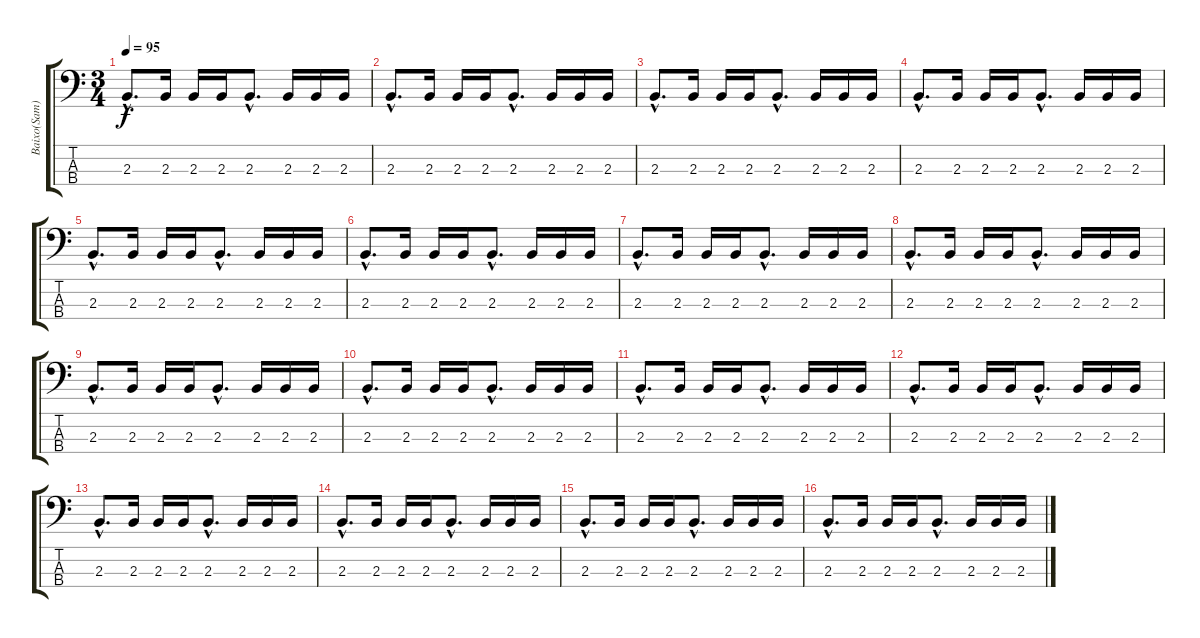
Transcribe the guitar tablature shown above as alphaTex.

\track ("Baixo(Sam)" "Baixo(Sam)") {instrument electricbassfinger}
\staff {score tabs}
\tuning (G2 D2 A1 E1) {hide}
\ts (3 4)
\tempo 95
\clef f4
\ks c
2.3{hac}.8{d dy f} 2.3.16 2.3.16 2.3.16 2.3{hac}.8{d} 2.3.16 2.3.16 2.3.16 |
2.3{hac}.8{d} 2.3.16 2.3.16 2.3.16 2.3{hac}.8{d} 2.3.16 2.3.16 2.3.16 |
2.3{hac}.8{d} 2.3.16 2.3.16 2.3.16 2.3{hac}.8{d} 2.3.16 2.3.16 2.3.16 |
2.3{hac}.8{d} 2.3.16 2.3.16 2.3.16 2.3{hac}.8{d} 2.3.16 2.3.16 2.3.16 |
2.3{hac}.8{d volume 13} 2.3.16 2.3.16 2.3.16 2.3{hac}.8{d} 2.3.16 2.3.16 2.3.16 |
2.3{hac}.8{d} 2.3.16 2.3.16 2.3.16 2.3{hac}.8{d} 2.3.16 2.3.16 2.3.16 |
2.3{hac}.8{d} 2.3.16 2.3.16 2.3.16 2.3{hac}.8{d} 2.3.16 2.3.16 2.3.16 |
2.3{hac}.8{d} 2.3.16 2.3.16 2.3.16 2.3{hac}.8{d} 2.3.16 2.3.16 2.3.16 |
2.3{hac}.8{d volume 13} 2.3.16 2.3.16 2.3.16 2.3{hac}.8{d} 2.3.16 2.3.16 2.3.16 |
2.3{hac}.8{d} 2.3.16 2.3.16 2.3.16 2.3{hac}.8{d} 2.3.16 2.3.16 2.3.16 |
2.3{hac}.8{d} 2.3.16 2.3.16 2.3.16 2.3{hac}.8{d} 2.3.16 2.3.16 2.3.16 |
2.3{hac}.8{d} 2.3.16 2.3.16 2.3.16 2.3{hac}.8{d} 2.3.16 2.3.16 2.3.16 |
2.3{hac}.8{d volume 13} 2.3.16 2.3.16 2.3.16 2.3{hac}.8{d} 2.3.16 2.3.16 2.3.16 |
2.3{hac}.8{d} 2.3.16 2.3.16 2.3.16 2.3{hac}.8{d} 2.3.16 2.3.16 2.3.16 |
2.3{hac}.8{d volume 13} 2.3.16 2.3.16 2.3.16 2.3{hac}.8{d} 2.3.16 2.3.16 2.3.16 |
2.3{hac}.8{d} 2.3.16 2.3.16 2.3.16 2.3{hac}.8{d} 2.3.16 2.3.16 2.3.16
